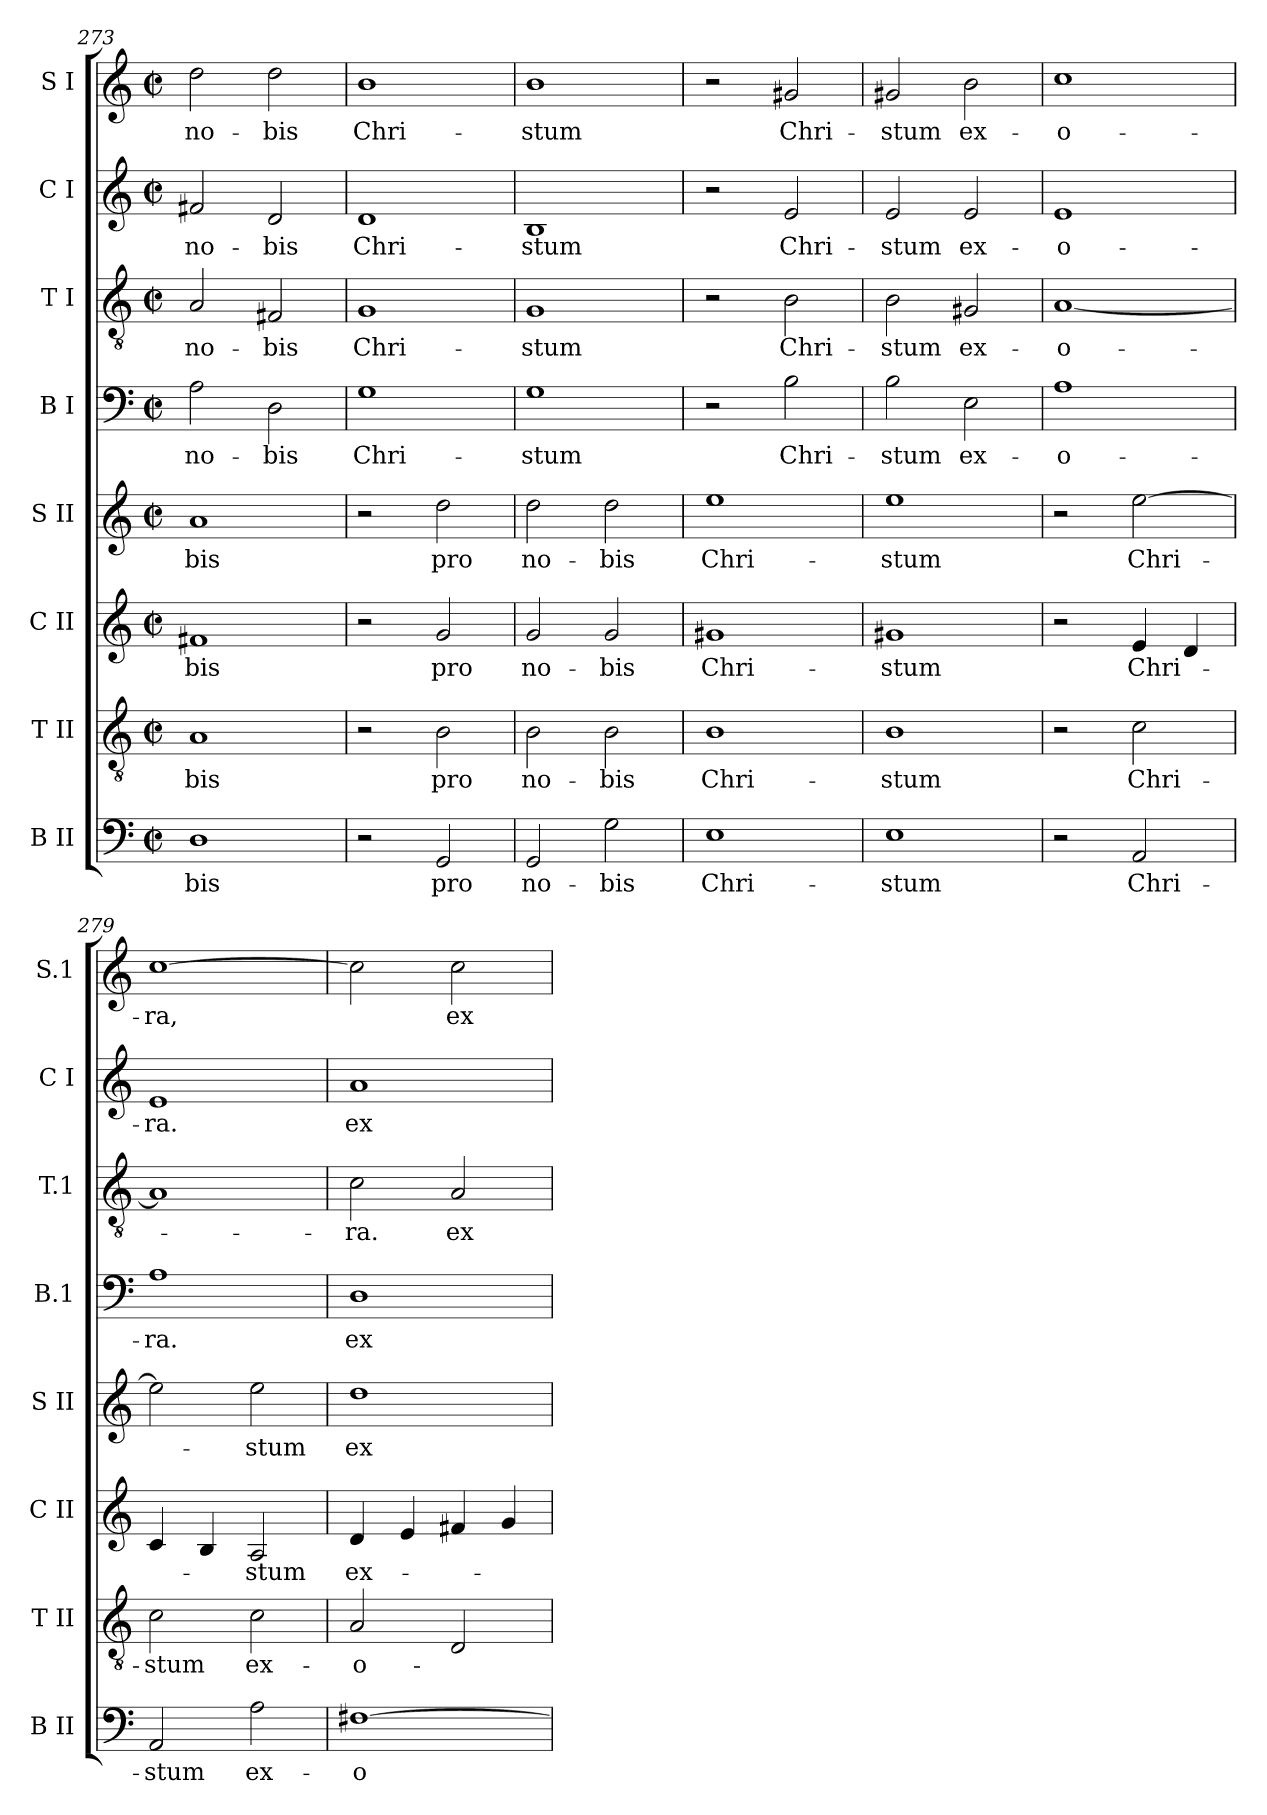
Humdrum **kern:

**kern	**text	**kern	**text	**kern	**text	**kern	**text	**kern	**text	**kern	**text	**kern	**text	**kern	**text
*part8	*part8	*part7	*part7	*part6	*part6	*part5	*part5	*part4	*part4	*part3	*part3	*part2	*part2	*part1	*part1
*staff8	*staff8	*staff7	*staff7	*staff6	*staff6	*staff5	*staff5	*staff4	*staff4	*staff3	*staff3	*staff2	*staff2	*staff1	*staff1
*I"B II	*	*I"T II	*	*I"C II	*	*I"S II	*	*I"B I	*	*I"T I	*	*I"C I	*	*I"S I	*
*I'B II	*	*I'T II	*	*I'C II	*	*I'S II	*	*I'B.1	*	*I'T.1	*	*I'C I	*	*I'S.1	*
*clefF4	*	*clefGv2	*	*clefG2	*	*clefG2	*	*clefF4	*	*clefGv2	*	*clefG2	*	*clefG2	*
*k[]	*	*k[]	*	*k[]	*	*k[]	*	*k[]	*	*k[]	*	*k[]	*	*k[]	*
*C:	*	*C:	*	*C:	*	*C:	*	*C:	*	*C:	*	*C:	*	*C:	*
*M2/2	*	*M2/2	*	*M2/2	*	*M2/2	*	*M2/2	*	*M2/2	*	*M2/2	*	*M2/2	*
*met(c|)	*	*met(c|)	*	*met(c|)	*	*met(c|)	*	*met(c|)	*	*met(c|)	*	*met(c|)	*	*met(c|)	*
=273	=273	=273	=273	=273	=273	=273	=273	=273	=273	=273	=273	=273	=273	=273	=273
!	!LO:LY:b	!	!LO:LY:b	!	!LO:LY:b	!	!LO:LY:b	!	!LO:LY:b	!	!LO:LY:b	!	!LO:LY:b	!	!LO:LY:b
1D	-bis	1A	-bis	1f#X	-bis	1a	-bis	2A\	no-	2A/	no-	2f#X/	no-	2dd\	no-
!	!	!	!	!	!	!	!	!	!LO:LY:b	!	!LO:LY:b	!	!LO:LY:b	!	!LO:LY:b
.	.	.	.	.	.	.	.	2D\	-bis	2F#X/	-bis	2d/	-bis	2dd\	-bis
!!LO:PB:g=z
=274	=274	=274	=274	=274	=274	=274	=274	=274	=274	=274	=274	=274	=274	=274	=274
!	!	!	!	!	!	!	!	!	!LO:LY:b	!	!LO:LY:b	!	!LO:LY:b	!	!LO:LY:b
2r	.	2r	.	2r	.	2r	.	1G	Chri-	1G	Chri-	1d	Chri-	1b	Chri-
!	!LO:LY:b	!	!LO:LY:b	!	!LO:LY:b	!	!LO:LY:b	!	!	!	!	!	!	!	!
2GG/	pro	2B\	pro	2g/	pro	2dd\	pro	.	.	.	.	.	.	.	.
=275	=275	=275	=275	=275	=275	=275	=275	=275	=275	=275	=275	=275	=275	=275	=275
!	!LO:LY:b	!	!LO:LY:b	!	!LO:LY:b	!	!LO:LY:b	!	!LO:LY:b	!	!LO:LY:b	!	!LO:LY:b	!	!LO:LY:b
2GG/	no-	2B\	no-	2g/	no-	2dd\	no-	1G	-stum	1G	-stum	1B	-stum	1b	-stum
!	!LO:LY:b	!	!LO:LY:b	!	!LO:LY:b	!	!LO:LY:b	!	!	!	!	!	!	!	!
2G\	-bis	2B\	-bis	2g/	-bis	2dd\	-bis	.	.	.	.	.	.	.	.
=276	=276	=276	=276	=276	=276	=276	=276	=276	=276	=276	=276	=276	=276	=276	=276
!	!LO:LY:b	!	!LO:LY:b	!	!LO:LY:b	!	!LO:LY:b	!	!	!	!	!	!	!	!
1E	Chri-	1B	Chri-	1g#X	Chri-	1ee	Chri-	2r	.	2r	.	2r	.	2r	.
!	!	!	!	!	!	!	!	!	!LO:LY:b	!	!LO:LY:b	!	!LO:LY:b	!	!LO:LY:b
.	.	.	.	.	.	.	.	2B\	Chri-	2B\	Chri-	2e/	Chri-	2g#X/	Chri-
=277	=277	=277	=277	=277	=277	=277	=277	=277	=277	=277	=277	=277	=277	=277	=277
!	!LO:LY:b	!	!LO:LY:b	!	!LO:LY:b	!	!LO:LY:b	!	!LO:LY:b	!	!LO:LY:b	!	!LO:LY:b	!	!LO:LY:b
1E	-stum	1B	-stum	1g#X	-stum	1ee	-stum	2B\	-stum	2B\	-stum	2e/	-stum	2g#X/	-stum
!	!	!	!	!	!	!	!	!	!LO:LY:b	!	!LO:LY:b	!	!LO:LY:b	!	!LO:LY:b
.	.	.	.	.	.	.	.	2E\	ex-	2G#X/	ex-	2e/	ex-	2b\	ex-
=278	=278	=278	=278	=278	=278	=278	=278	=278	=278	=278	=278	=278	=278	=278	=278
!	!	!	!	!	!	!	!	!	!LO:LY:b	!	!LO:LY:b	!	!LO:LY:b	!	!LO:LY:b
2r	.	2r	.	2r	.	2r	.	1A	-o-	[1A	-o-	1e	-o-	1cc	-o-
!	!LO:LY:b	!	!LO:LY:b	!	!LO:LY:b	!	!LO:LY:b	!	!	!	!	!	!	!	!
2AA/	Chri-	2c\	Chri-	4e/	Chri-	[2ee\	Chri-	.	.	.	.	.	.	.	.
.	.	.	.	4d/	.	.	.	.	.	.	.	.	.	.	.
=279	=279	=279	=279	=279	=279	=279	=279	=279	=279	=279	=279	=279	=279	=279	=279
!	!LO:LY:b	!	!LO:LY:b	!	!	!	!	!	!LO:LY:b	!	!	!	!LO:LY:b	!	!LO:LY:b
2AA/	-stum	2c\	-stum	4c/	.	2ee\]	.	1A	-ra.	1A]	.	1e	-ra.	[1cc	-ra,
.	.	.	.	4B/	.	.	.	.	.	.	.	.	.	.	.
!	!LO:LY:b	!	!LO:LY:b	!	!LO:LY:b	!	!LO:LY:b	!	!	!	!	!	!	!	!
2A\	ex-	2c\	ex-	2A/	-stum	2ee\	-stum	.	.	.	.	.	.	.	.
=280	=280	=280	=280	=280	=280	=280	=280	=280	=280	=280	=280	=280	=280	=280	=280
!	!LO:LY:b	!	!LO:LY:b	!	!LO:LY:b	!	!LO:LY:b	!	!LO:LY:b	!	!LO:LY:b	!	!LO:LY:b	!	!
[1F#X	-o-	2A/	-o-	4d/	ex-	1dd	ex-	1D	ex-	2c\	-ra.	1a	ex-	2cc\]	.
.	.	.	.	4e/	.	.	.	.	.	.	.	.	.	.	.
!	!	!	!	!	!	!	!	!	!	!	!LO:LY:b	!	!	!	!LO:LY:b
.	.	2D/	.	4f#X/	.	.	.	.	.	2A/	ex-	.	.	2cc\	ex
.	.	.	.	4g/	.	.	.	.	.	.	.	.	.	.	.
=	=	=	=	=	=	=	=	=	=	=	=	=	=	=	=
*-	*-	*-	*-	*-	*-	*-	*-	*-	*-	*-	*-	*-	*-	*-	*-
